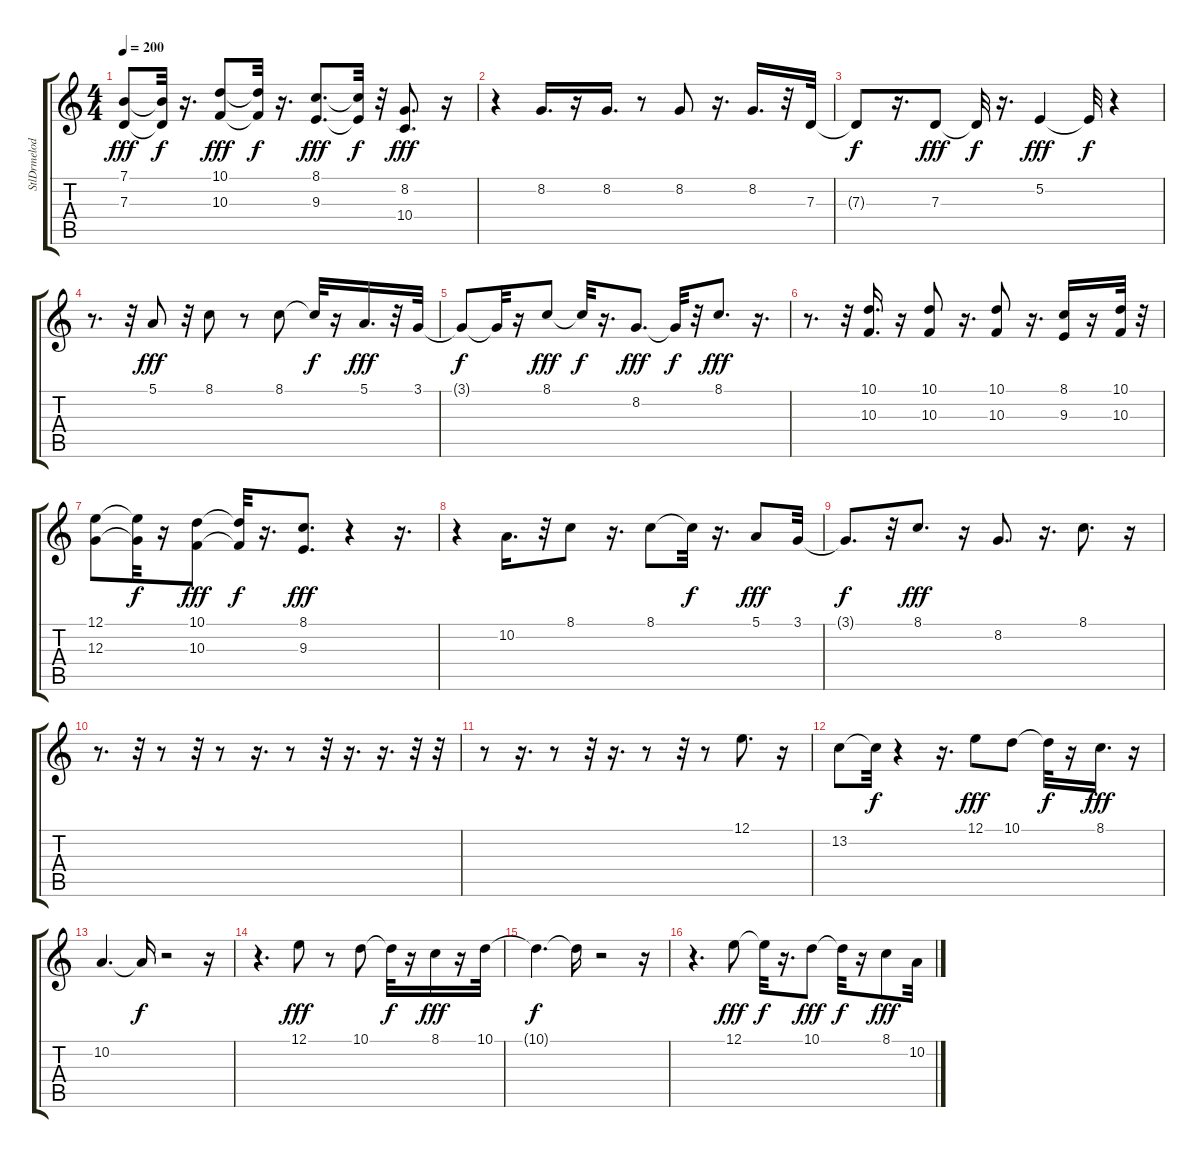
\track ("StlDrmelodyNoroll   " "StlDrmelod") {instrument steeldrums}
\staff {score tabs}
\tuning (E4 B3 G3 D3 A2 E2) {hide}
\ts (4 4)
\tempo 200
\clef g2
\ks c
(7.1 7.3).8{dy fff} (7.1{t} 7.3{t}).32{dy f} r.16{d} (10.1 10.3).8{dy fff} (10.1{t} 10.3{t}).32{dy f} r.16{d} (8.1 9.3).8{d dy fff} (8.1{t} 9.3{t}).32{dy f} r.32 (8.2 10.4).8{d dy fff} r.16 |
r.4 8.2.16{d} r.16 8.2.16{d} r.8 8.2.8 r.16{d} 8.2.16{d} r.32 7.3.32 |
7.3{t}.8{dy f} r.16{d} 7.3.8{dy fff} 7.3{t}.32{dy f} r.16{d} 5.2.4{dy fff} 5.2{t}.32{dy f} r.4 |
r.8{d} r.32 5.1.8{dy fff} r.32 8.1.8 r.8 8.1.8 8.1{t}.32{dy f} r.16 5.1.16{d dy fff} r.32 3.1.32 |
3.1{t}.8{dy f} 3.1{t}.32 r.16 8.1.8{dy fff} 8.1{t}.32{dy f} r.16{d} 8.2.8{d dy fff} 8.2{t}.32{dy f} r.32 8.1.8{d dy fff} r.16{d} |
r.8{d} r.32 (10.1 10.3).16{d} r.16 (10.1 10.3).8 r.16{d} (10.1 10.3).8 r.16{d} (8.1 9.3).16 r.16 (10.1 10.3).32 r.32 |
(12.1 12.3).8 (12.1{t} 12.3{t}).32{dy f} r.16 (10.1 10.3).8{dy fff} (10.1{t} 10.3{t}).32{dy f} r.16{d} (8.1 9.3).8{d dy fff} r.4 r.16{d} |
r.4 10.2.16{d} r.32 8.1.8 r.16{d} 8.1.8 8.1{t}.32{dy f} r.16{d} 5.1.8{dy fff} 3.1.32 |
3.1{t}.8{d dy f} r.32 8.1.8{d dy fff} r.16 8.2.8{d} r.16{d} 8.1.8{d} r.16 |
r.8{d} r.32 r.8 r.32 r.8 r.16{d} r.8 r.32 r.16{d} r.16{d} r.32 r.32 |
r.8 r.16{d} r.8 r.32 r.16{d} r.8 r.32 r.8 12.1.8{d} r.16 |
13.2.8 13.2{t}.32{dy f} r.4 r.16{d} 12.1.8{dy fff} 10.1.8 10.1{t}.32{dy f} r.16 8.1.16{d dy fff} r.16 |
10.2.4{d} 10.2{t}.16{dy f} r.2 r.16 |
r.4{d} 12.1.8{dy fff} r.8 10.1.8 10.1{t}.32{dy f} r.16 8.1.16{dy fff} r.16 10.1.32 |
10.1{t}.4{d dy f} 10.1{t}.16 r.2 r.16 |
r.4{d} 12.1.8{dy fff} 12.1{t}.32{dy f} r.16{d} 10.1.8{dy fff} 10.1{t}.32{dy f} r.16 8.1.8{dy fff} 10.2.32
